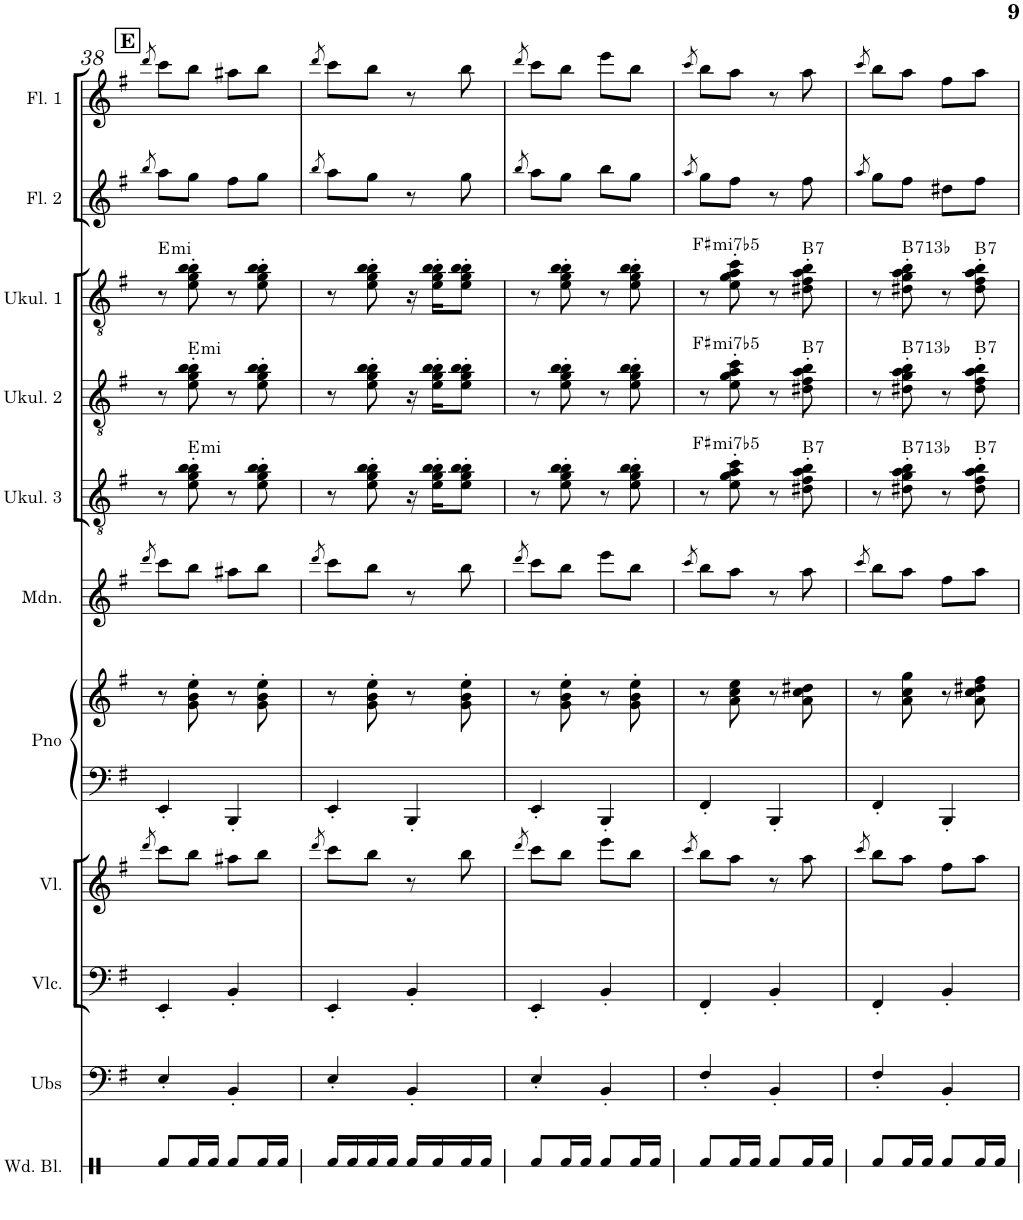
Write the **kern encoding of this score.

**kern	**kern	**kern	**kern	**kern	**kern	**kern	**kern	**harte	**kern	**harte	**kern	**harte	**kern	**kern
*part11	*part10	*part9	*part8	*part7	*part7	*part6	*part5	*part5	*part4	*part4	*part3	*part3	*part2	*part1
*staff12	*staff11	*staff10	*staff9	*staff8	*staff7	*staff6	*staff5	*	*staff4	*	*staff3	*	*staff2	*staff1
*I"Wood Blocks	*I"UkuBass	*I"Violoncelle	*I"Violon	*I"Piano	*	*I"Mandoline	*I"Ukulélé 3	*	*I"Ukulélé 2	*	*I"Ukulélé 1	*	*I"Flûte 2	*I"Flûte 1
*I'Wd. Bl.	*I'Ubs	*I'Vlc.	*I'Vl.	*I'Pno	*	*I'Mdn.	*I'Ukul. 3	*	*I'Ukul. 2	*	*I'Ukul. 1	*	*I'Fl. 2	*I'Fl. 1
!!LO:PB:g=z
*clefX	*clefF4	*clefF4	*clefG2	*clefF4	*clefG2	*clefG2	*clefGv2	*	*clefGv2	*	*clefGv2	*	*clefG2	*clefG2
*	*Trd7c12	*	*	*	*	*	*	*	*	*	*	*	*	*
*k[]	*k[f#]	*k[f#]	*k[f#]	*k[f#]	*k[f#]	*k[f#]	*k[f#]	*	*k[f#]	*	*k[f#]	*	*k[f#]	*k[f#]
*	*e:	*e:	*e:	*e:	*e:	*e:	*e:	*	*e:	*	*e:	*	*e:	*e:
*M2/4	*M2/4	*M2/4	*M2/4	*M2/4	*M2/4	*M2/4	*M2/4	*	*M2/4	*	*M2/4	*	*M2/4	*M2/4
!!LO:REH:place=s1:a:B:cj:fs=12:t=E
=38	=38	=38	=38	=38	=38	=38	=38	=38	=38	=38	=38	=38	=38	=38
.	.	.	8qddd/	.	.	8qddd/	.	.	.	.	.	.	8qbb/	8qddd/
!	!	!	!	!	!	!	!	!	!	!	!	!LO:H:kt=mi	!	!
8Rf/L	4E'/	4EE'/	8ccc\L	4EE'/	8r	8ccc\L	8r	.	8r	.	8r	E:min	8aa\L	8ccc\L
!	!	!	!	!	!	!	!	!LO:H:kt=mi	!	!LO:H:kt=mi	!	!	!	!
16Rf/L	.	.	8bb\J	.	8g\' 8b\' 8ee\'	8bb\J	8e\' 8g\' 8b\' 8b\'	E:min	8e\' 8g\' 8b\' 8b\'	E:min	8e\' 8g\' 8b\' 8b\'	.	8gg\J	8bb\J
16Rf/JJ	.	.	.	.	.	.	.	.	.	.	.	.	.	.
8Rf/L	4BB'/	4BB'/	8aa#X\L	4BBB'/	8r	8aa#X\L	8r	.	8r	.	8r	.	8ff#\L	8aa#X\L
16Rf/L	.	.	8bb\J	.	8g\' 8b\' 8ee\'	8bb\J	8e\' 8g\' 8b\' 8b\'	.	8e\' 8g\' 8b\' 8b\'	.	8e\' 8g\' 8b\' 8b\'	.	8gg\J	8bb\J
16Rf/JJ	.	.	.	.	.	.	.	.	.	.	.	.	.	.
=39	=39	=39	=39	=39	=39	=39	=39	=39	=39	=39	=39	=39	=39	=39
.	.	.	8qddd/	.	.	8qddd/	.	.	.	.	.	.	8qbb/	8qddd/
16Rf/LL	4E'/	4EE'/	8ccc\L	4EE'/	8r	8ccc\L	8r	.	8r	.	8r	.	8aa\L	8ccc\L
16Rf/	.	.	.	.	.	.	.	.	.	.	.	.	.	.
16Rf/	.	.	8bb\J	.	8g\' 8b\' 8ee\'	8bb\J	8e\' 8g\' 8b\' 8b\'	.	8e\' 8g\' 8b\' 8b\'	.	8e\' 8g\' 8b\' 8b\'	.	8gg\J	8bb\J
16Rf/JJ	.	.	.	.	.	.	.	.	.	.	.	.	.	.
16Rf/LL	4BB'/	4BB'/	8r	4BBB'/	8r	8r	16r	.	16r	.	16r	.	8r	8r
16Rf/	.	.	.	.	.	.	16e\' 16g\' 16b\' 16b\'KL	.	16e\' 16g\' 16b\' 16b\'KL	.	16e\' 16g\' 16b\' 16b\'KL	.	.	.
16Rf/	.	.	8bb\	.	8g\' 8b\' 8ee\'	8bb\	8e\' 8g\' 8b\' 8b\'J	.	8e\' 8g\' 8b\' 8b\'J	.	8e\' 8g\' 8b\' 8b\'J	.	8gg\	8bb\
16Rf/JJ	.	.	.	.	.	.	.	.	.	.	.	.	.	.
=40	=40	=40	=40	=40	=40	=40	=40	=40	=40	=40	=40	=40	=40	=40
.	.	.	8qddd/	.	.	8qddd/	.	.	.	.	.	.	8qbb/	8qddd/
8Rf/L	4E'/	4EE'/	8ccc\L	4EE'/	8r	8ccc\L	8r	.	8r	.	8r	.	8aa\L	8ccc\L
16Rf/L	.	.	8bb\J	.	8g\' 8b\' 8ee\'	8bb\J	8e\' 8g\' 8b\' 8b\'	.	8e\' 8g\' 8b\' 8b\'	.	8e\' 8g\' 8b\' 8b\'	.	8gg\J	8bb\J
16Rf/JJ	.	.	.	.	.	.	.	.	.	.	.	.	.	.
8Rf/L	4BB'/	4BB'/	8eee\L	4BBB'/	8r	8eee\L	8r	.	8r	.	8r	.	8bb\L	8eee\L
16Rf/L	.	.	8bb\J	.	8g\' 8b\' 8ee\'	8bb\J	8e\' 8g\' 8b\' 8b\'	.	8e\' 8g\' 8b\' 8b\'	.	8e\' 8g\' 8b\' 8b\'	.	8gg\J	8bb\J
16Rf/JJ	.	.	.	.	.	.	.	.	.	.	.	.	.	.
=41	=41	=41	=41	=41	=41	=41	=41	=41	=41	=41	=41	=41	=41	=41
.	.	.	8qccc/	.	.	8qccc/	.	.	.	.	.	.	8qaa/	8qccc/
8Rf/L	4F#'/	4FF#'/	8bb\L	4FF#'/	8r	8bb\L	8r	.	8r	.	8r	.	8gg\L	8bb\L
!	!	!	!	!	!	!	!	!LO:H:kt=mi7b5	!	!LO:H:kt=mi7b5	!	!LO:H:kt=mi7b5	!	!
16Rf/L	.	.	8aa\J	.	8a\ 8cc\ 8ee\	8aa\J	8e\' 8g\' 8a\' 8cc\'	F#:hdim7	8e\' 8g\' 8a\' 8cc\'	F#:hdim7	8e\' 8g\' 8a\' 8cc\'	F#:hdim7	8ff#\J	8aa\J
16Rf/JJ	.	.	.	.	.	.	.	.	.	.	.	.	.	.
8Rf/L	4BB'/	4BB'/	8r	4BBB'/	8r	8r	8r	.	8r	.	8r	.	8r	8r
!	!	!	!	!	!	!	!	!LO:H:kt=7	!	!LO:H:kt=7	!	!LO:H:kt=7	!	!
16Rf/L	.	.	8aa\	.	8a\ 8cc\ 8dd#X\	8aa\	8d#X\' 8f#\' 8a\' 8b\'	B:7	8d#X\' 8f#\' 8a\' 8b\'	B:7	8d#X\' 8f#\' 8a\' 8b\'	B:7	8ff#\	8aa\
16Rf/JJ	.	.	.	.	.	.	.	.	.	.	.	.	.	.
=42	=42	=42	=42	=42	=42	=42	=42	=42	=42	=42	=42	=42	=42	=42
.	.	.	8qccc/	.	.	8qccc/	.	.	.	.	.	.	8qaa/	8qccc/
8Rf/L	4F#'/	4FF#'/	8bb\L	4FF#'/	8r	8bb\L	8r	.	8r	.	8r	.	8gg\L	8bb\L
16Rf/L	.	.	8aa\J	.	8a\ 8cc\ 8gg\	8aa\J	8d#X\' 8g\' 8a\' 8b\'	B:maj(b713)	8d#X\' 8g\' 8a\' 8b\'	B:maj(b713)	8d#X\' 8g\' 8a\' 8b\'	B:maj(b713)	8ff#\J	8aa\J
16Rf/JJ	.	.	.	.	.	.	.	.	.	.	.	.	.	.
8Rf/L	4BB'/	4BB'/	8ff#\L	4BBB'/	8r	8ff#\L	8r	.	8r	.	8r	.	8dd#X\L	8ff#\L
!	!	!	!	!	!	!	!	!LO:H:kt=7	!	!LO:H:kt=7	!	!LO:H:kt=7	!	!
16Rf/L	.	.	8aa\J	.	8a\ 8cc\ 8dd#X\ 8ff#\	8aa\J	8d#\' 8f#\' 8a\' 8b\'	B:7	8d#\' 8f#\' 8a\' 8b\'	B:7	8d#\' 8f#\' 8a\' 8b\'	B:7	8ff#\J	8aa\J
16Rf/JJ	.	.	.	.	.	.	.	.	.	.	.	.	.	.
=	=	=	=	=	=	=	=	=	=	=	=	=	=	=
*-	*-	*-	*-	*-	*-	*-	*-	*-	*-	*-	*-	*-	*-	*-
